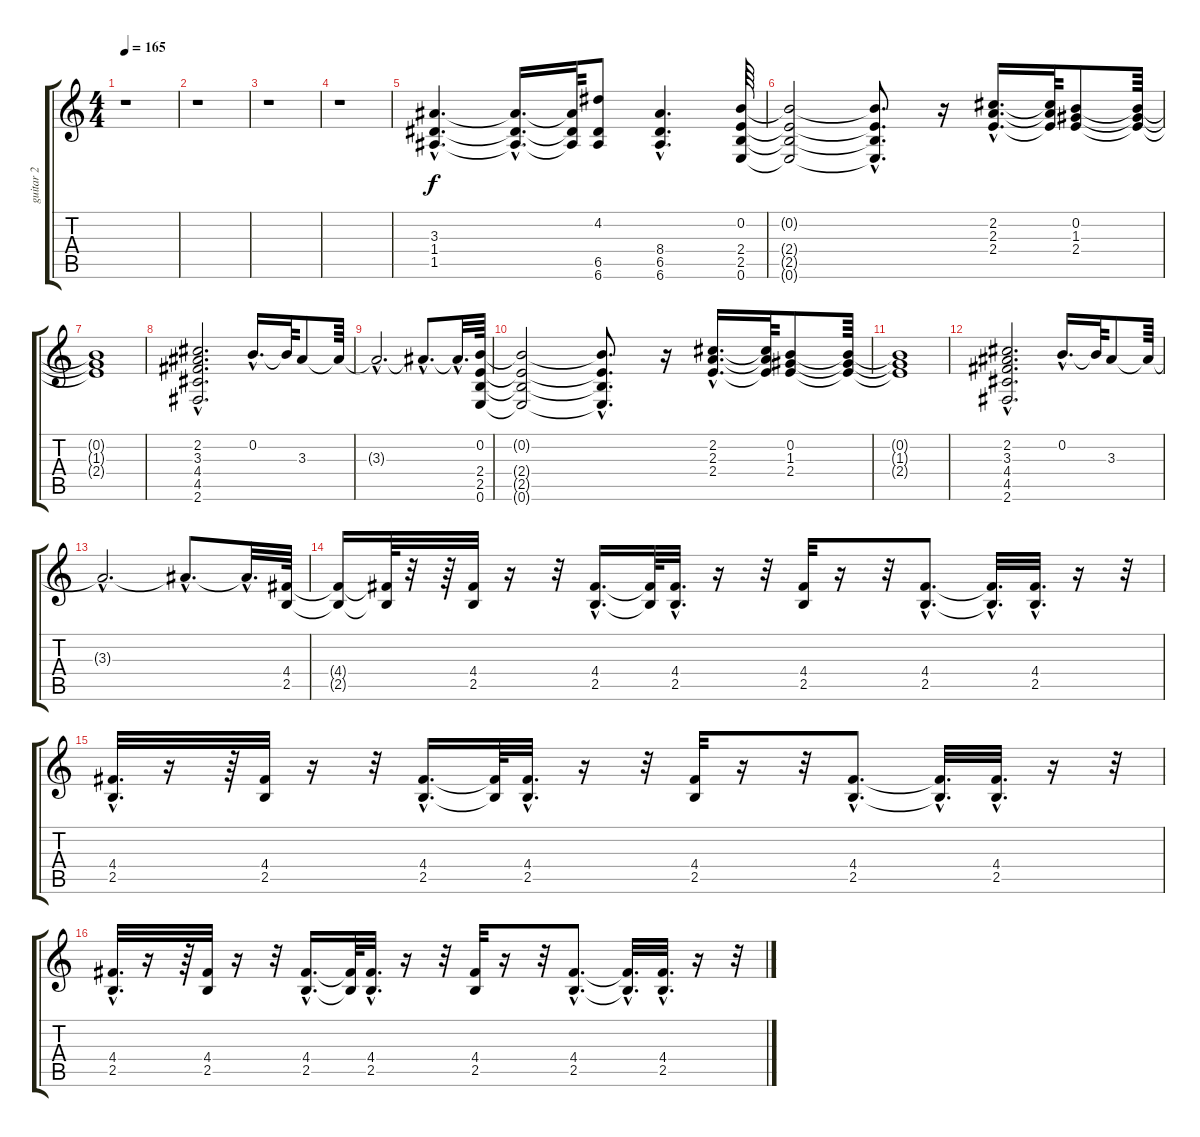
\track ("guitar 2" "guitar 2") {instrument distortionguitar}
\staff {score tabs}
\tuning (E4 B3 G3 D3 A2 E2) {hide}
\ts (4 4)
\tempo 165
\clef g2
\ks c
r.1{dy f} |
r.1 |
r.1 |
r.1 |
(3.3{hac} 1.4{hac} 1.5{hac}).4{d} (3.3{hac t} 1.4{hac t} 1.5{hac t}).16{d} (3.3{t} 1.4{t} 1.5{t}).64 (4.2 6.5 6.6).8 (8.4{hac} 6.5{hac} 6.6{hac}).4{d} (0.2 2.4 2.5 0.6).64 |
(0.2{t} 2.4{t} 2.5{t} 0.6{t}).2 (0.2{hac t} 2.4{hac t} 2.5{hac t} 0.6{hac t}).8{d} r.16 (2.2{hac} 2.3{hac} 2.4{hac}).16{d} (2.2{t} 2.3{t} 2.4{t}).64 (0.2 1.3 2.4).8 (0.2{t} 1.3{t} 2.4{t}).64 |
(0.2{t} 1.3{t} 2.4{t}).1 |
(2.2{hac} 3.3{hac} 4.4{hac} 4.5{hac} 2.6{hac}).2{d} 0.2{hac}.16{d} 0.2{t}.64 3.3.8 3.3{t}.64 |
3.3{hac t}.2{d} 3.3{hac t}.8{d} 3.3{hac t}.32{d} (0.2 2.4 2.5 0.6).64 |
(0.2{t} 2.4{t} 2.5{t} 0.6{t}).2 (0.2{hac t} 2.4{hac t} 2.5{hac t} 0.6{hac t}).8{d} r.16 (2.2{hac} 2.3{hac} 2.4{hac}).16{d} (2.2{t} 2.3{t} 2.4{t}).64 (0.2 1.3 2.4).8 (0.2{t} 1.3{t} 2.4{t}).64 |
(0.2{t} 1.3{t} 2.4{t}).1 |
(2.2{hac} 3.3{hac} 4.4{hac} 4.5{hac} 2.6{hac}).2{d} 0.2{hac}.16{d} 0.2{t}.64 3.3.8 3.3{t}.64 |
3.3{hac t}.2{d} 3.3{hac t}.8{d} 3.3{hac t}.32{d} (4.4 2.5).64 |
(4.4{t} 2.5{t}).16 (4.4{t} 2.5{t}).64 r.32 r.64 (4.4 2.5).32 r.16 r.32 (4.4{hac} 2.5{hac}).16{d} (4.4{t} 2.5{t}).64 (4.4{hac} 2.5{hac}).32{d} r.16 r.32 (4.4 2.5).32 r.16 r.32 (4.4{hac} 2.5{hac}).8{d} (4.4{hac t} 2.5{hac t}).32{d} (4.4{hac} 2.5{hac}).32{d} r.16 r.32 |
(4.4{hac} 2.5{hac}).32{d} r.16 r.64 (4.4 2.5).32 r.16 r.32 (4.4{hac} 2.5{hac}).16{d} (4.4{t} 2.5{t}).64 (4.4{hac} 2.5{hac}).32{d} r.16 r.32 (4.4 2.5).32 r.16 r.32 (4.4{hac} 2.5{hac}).8{d} (4.4{hac t} 2.5{hac t}).32{d} (4.4{hac} 2.5{hac}).32{d} r.16 r.32 |
(4.4{hac} 2.5{hac}).32{d} r.16 r.64 (4.4 2.5).32 r.16 r.32 (4.4{hac} 2.5{hac}).16{d} (4.4{t} 2.5{t}).64 (4.4{hac} 2.5{hac}).32{d} r.16 r.32 (4.4 2.5).32 r.16 r.32 (4.4{hac} 2.5{hac}).8{d} (4.4{hac t} 2.5{hac t}).32{d} (4.4{hac} 2.5{hac}).32{d} r.16 r.32
